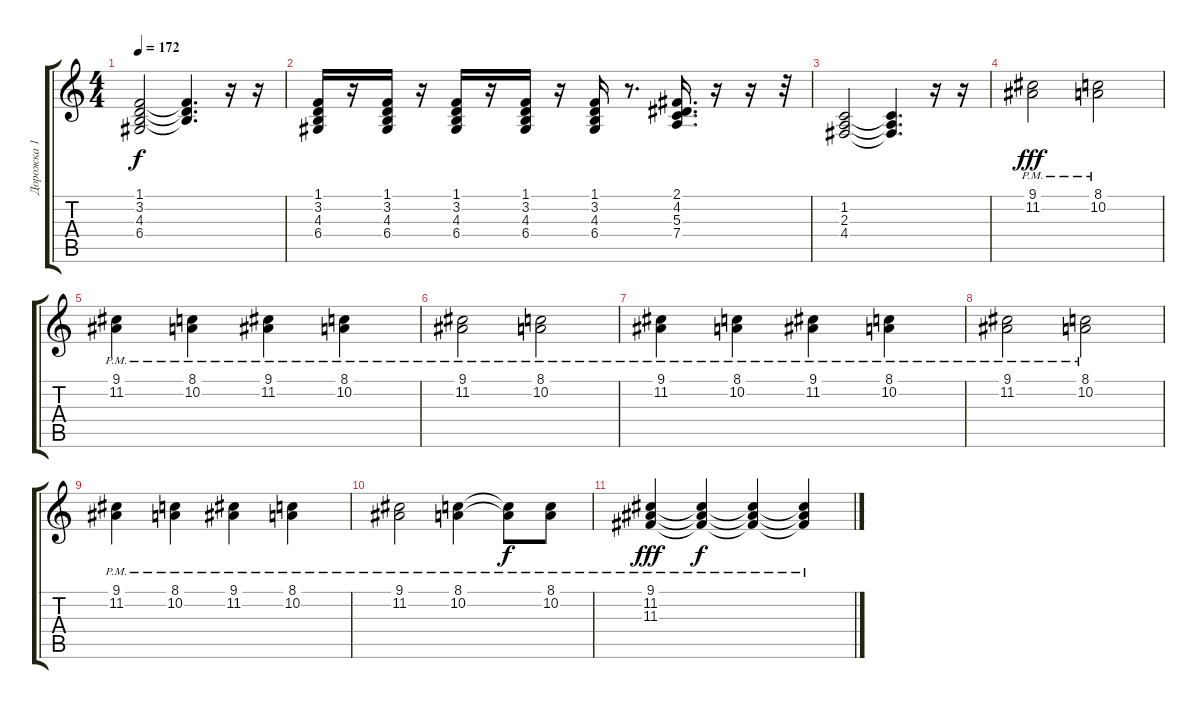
\track ("Дорожка 1" "Дорожка 1") {instrument stringensemble1}
\staff {score tabs}
\tuning (E4 B3 G3 D3 A2 E2) {hide}
\ts (4 4)
\tempo 172
\clef g2
\ks c
(1.1 3.2 4.3 6.4).2{dy f} (1.1{t} 3.2{t} 4.3{t}).4{d} r.16 r.16 |
(1.1 3.2 4.3 6.4).16 r.16 (1.1 3.2 4.3 6.4).16 r.16 (1.1 3.2 4.3 6.4).16 r.16 (1.1 3.2 4.3 6.4).16 r.16 (1.1 3.2 4.3 6.4).16 r.8{d} (2.1 4.2 5.3 7.4).16{d} r.16 r.16 r.32 |
(1.2 2.3 4.4).2 (1.2{t} 2.3{t} 4.4{t}).4{d} r.16 r.16 |
(9.1{pm} 11.2{pm}).2{dy fff} (8.1{pm} 10.2{pm}).2 |
(9.1{pm} 11.2{pm}).4 (8.1{pm} 10.2{pm}).4 (9.1{pm} 11.2{pm}).4 (8.1{pm} 10.2{pm}).4 |
(9.1{pm} 11.2{pm}).2 (8.1{pm} 10.2{pm}).2 |
(9.1{pm} 11.2{pm}).4 (8.1{pm} 10.2{pm}).4 (9.1{pm} 11.2{pm}).4 (8.1{pm} 10.2{pm}).4 |
(9.1{pm} 11.2{pm}).2 (8.1{pm} 10.2{pm}).2 |
(9.1{pm} 11.2{pm}).4 (8.1{pm} 10.2{pm}).4 (9.1{pm} 11.2{pm}).4 (8.1{pm} 10.2{pm}).4 |
(9.1{pm} 11.2{pm}).2 (8.1{pm} 10.2{pm}).4 (8.1{pm t} 10.2{t}).8{dy f} (8.1 10.2{pm}).8 |
(9.1{pm} 11.2{pm} 11.3).4{dy fff} (9.1{pm t} 11.2{pm t} 11.3{t}).4{dy f} (9.1{pm t} 11.2{pm t} 11.3{t}).4 (9.1{pm t} 11.2{pm t} 11.3{t}).4
